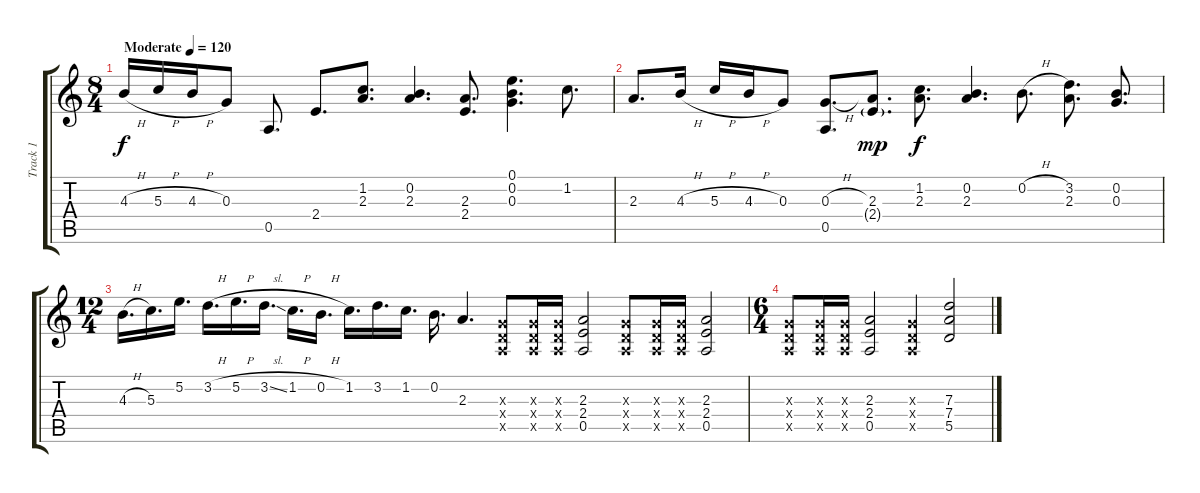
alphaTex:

\track ("Track 1" "Track 1") {instrument distortionguitar}
\staff {score tabs}
\tuning (E4 B3 G3 D3 A2 E2) {hide}
\ts (8 4)
\tempo (120 "Moderate")
\clef g2
\ks c
4.3{h}.16{dy f instrument distortionguitar} 5.3{h}.16 4.3{h}.16 0.3.8 0.5.8{d} 2.4.8{d} (1.2 2.3).8{d} (0.2 2.3).4{d} (2.3 2.4).8{d} (0.1 0.2 0.3).4{d} 1.2.8{d} |
2.3.8{d} 4.3{h}.16 5.3{h}.16 4.3{h}.16 0.3.8 (0.3{h} 0.5).8{d} (2.3 2.4{g}).8{d dy mp} (1.2 2.3).8{d dy f} (0.2 2.3).4{d} 0.2{h}.8{d} (3.2 2.3).8{d} (0.2 0.3).8{d} |
\ts (12 4)
4.3{h}.16{d} 5.3.16{d} 5.2.16{d} 3.2{h}.16{d} 5.2{h}.16{d} 3.2{sl}.16{d} 1.2{h}.16{d} 0.2{h}.16{d} 1.2.16{d} 3.2.16{d} 1.2.16{d} 0.2.16{d} 2.3.4{d} (0.3{x} 0.4{x} 0.5{x}).8 (0.3{x} 0.4{x} 0.5{x}).16 (0.3{x} 0.4{x} 0.5{x}).16 (2.3 2.4 0.5).2 (0.3{x} 0.4{x} 0.5{x}).8 (0.3{x} 0.4{x} 0.5{x}).16 (0.3{x} 0.4{x} 0.5{x}).16 (2.3 2.4 0.5).2 |
\ts (6 4)
(0.3{x} 0.4{x} 0.5{x}).8 (0.3{x} 0.4{x} 0.5{x}).16 (0.3{x} 0.4{x} 0.5{x}).16 (2.3 2.4 0.5).2 (0.3{x} 0.4{x} 0.5{x}).4 (7.3 7.4 5.5).2
